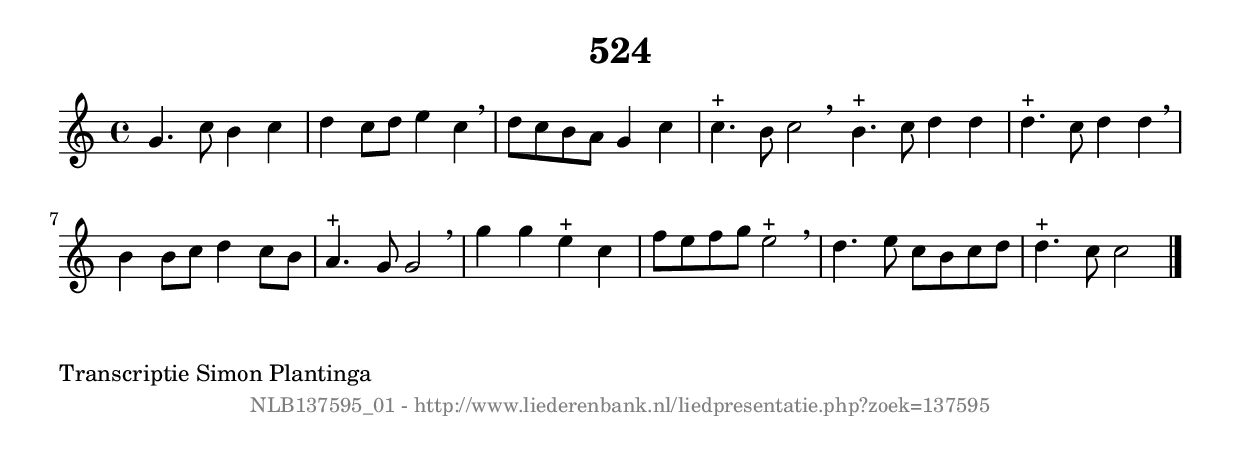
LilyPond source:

%
% produced by wce2krn 1.64 (7 June 2014)
%
\version"2.16"
#(append! paper-alist '(("long" . (cons (* 210 mm) (* 2000 mm)))))
#(set-default-paper-size "long")
sb = {\breathe}
mBreak = {\breathe }
bBreak = {\breathe }
x = {\once\override NoteHead #'style = #'cross }
gl=\glissando
itime={\override Staff.TimeSignature #'stencil = ##f }
ficta = {\once\set suggestAccidentals = ##t}
fine = {\once\override Score.RehearsalMark #'self-alignment-X = #1 \mark \markup {\italic{Fine}}}
dc = {\once\override Score.RehearsalMark #'self-alignment-X = #1 \mark \markup {\italic{D.C.}}}
dcf = {\once\override Score.RehearsalMark #'self-alignment-X = #1 \mark \markup {\italic{D.C. al Fine}}}
dcc = {\once\override Score.RehearsalMark #'self-alignment-X = #1 \mark \markup {\italic{D.C. al Coda}}}
ds = {\once\override Score.RehearsalMark #'self-alignment-X = #1 \mark \markup {\italic{D.S.}}}
dsf = {\once\override Score.RehearsalMark #'self-alignment-X = #1 \mark \markup {\italic{D.S. al Fine}}}
dsc = {\once\override Score.RehearsalMark #'self-alignment-X = #1 \mark \markup {\italic{D.S. al Coda}}}
pv = {\set Score.repeatCommands = #'((volta "1"))}
sv = {\set Score.repeatCommands = #'((volta "2"))}
tv = {\set Score.repeatCommands = #'((volta "3"))}
qv = {\set Score.repeatCommands = #'((volta "4"))}
xv = {\set Score.repeatCommands = #'((volta #f))}
\header{ tagline = ""
title = "524"
}
\score {{
\key c \major
\relative g'
{
\set melismaBusyProperties = #'()
\time 4/4
\tempo 4=120
\override Score.MetronomeMark #'transparent = ##t
\override Score.RehearsalMark #'break-visibility = #(vector #t #t #f)
g4. c8 b4 c4 | d4 c8 d8 e4 c4 \sb | d8 c8 b8 a8 g4 c4 | c4.^"+" b8 c2 \bar ":|:" \bBreak
b4.^"+" c8 d4 d4 | d4.^"+" c8 d4 d4 \sb | b4 b8 c8 d4 c8 b8 | a4.^"+" g8 g2 | \mBreak \bar "|"
g'4 g4 e4^"+" c4 | f8 e8 f8 g8 e2^"+" \sb | d4. e8 c8 b8 c8 d8 | d4.^"+" c8 c2 \bar "|."
 }}
 \midi { }
 \layout {
            indent = 0.0\cm
}
}
\markup { \wordwrap-string #" 
Transcriptie Simon Plantinga
"}
\markup { \vspace #0 } \markup { \with-color #grey \fill-line { \center-column { \smaller "NLB137595_01 - http://www.liederenbank.nl/liedpresentatie.php?zoek=137595" } } }
